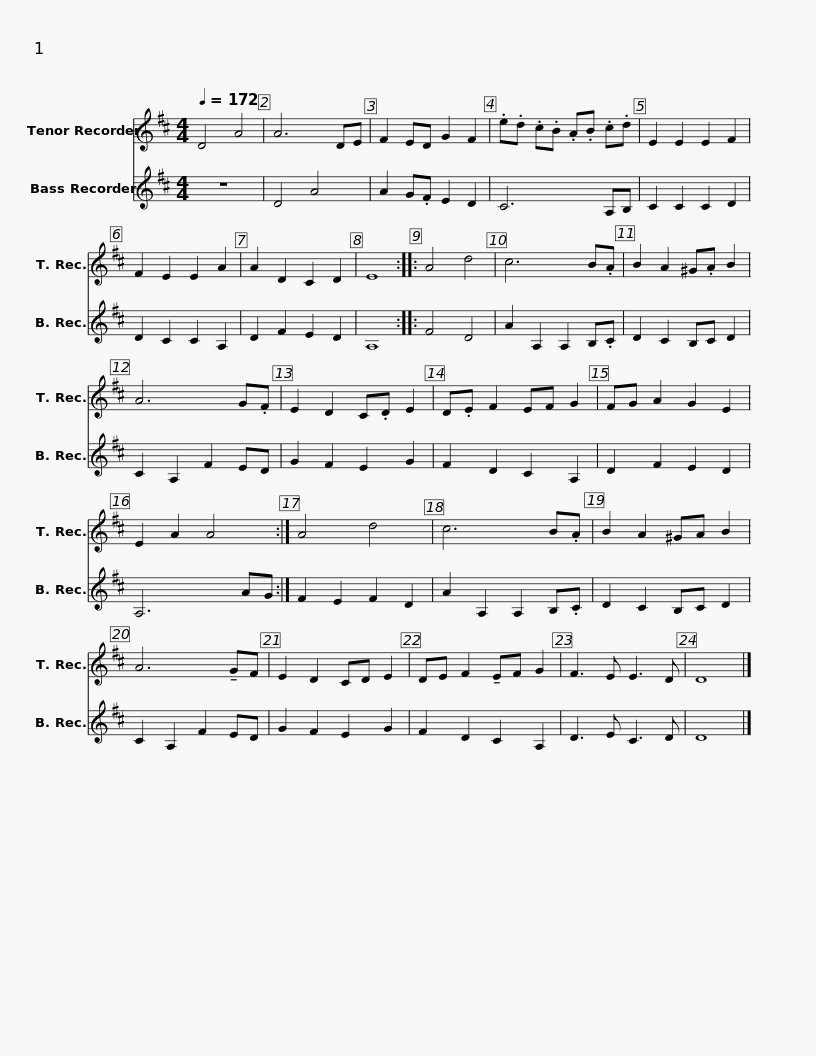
X:1
%%score 1 2
L:1/8
Q:1/4=172
M:4/4
I:linebreak $
K:D
V:1 treble
V:2 treble
V:1
 D4 A4 | A6 DE | F2 ED G2 F2 | .e.d .c.B .A.B .c.d |$ E2 E2 E2 F2 | %5
 F2 E2 E2 A2 | A2 D2 C2 D2 | E8 :: A4 d4 | c6 B.A |$ %10
 B2 A2 ^G.A B2 | A6 G.F | E2 D2 C.D E2 | D.E F2 EF G2 | FG A2 G2 E2 |$ %15
 E2 A2 A4 :| A4 d4 | c6 B.A | B2 A2 ^GA B2 |$ A6 !tenuto!GF | %20
 E2 D2 CD E2 | DE F2 !tenuto!EF G2 | F3 E E3 D | D8 |] %24
V:2
 z8 | D4 A4 | A2 G.F E2 D2 | C6 A,B, |$ C2 C2 C2 D2 | %5
 D2 C2 C2 A,2 | D2 F2 E2 D2 | A,8 :: F4 D4 | A2 A,2 A,2 B,.C |$ %10
 D2 C2 B,C D2 | C2 A,2 F2 ED | G2 F2 E2 G2 | F2 D2 C2 A,2 | D2 F2 E2 D2 |$ %15
 A,6 AG :| F2 E2 F2 D2 | A2 A,2 A,2 B,.C | D2 C2 B,C D2 |$ C2 A,2 F2 ED | %20
 G2 F2 E2 G2 | F2 D2 C2 A,2 | D3 E C3 D | D8 |] %24
